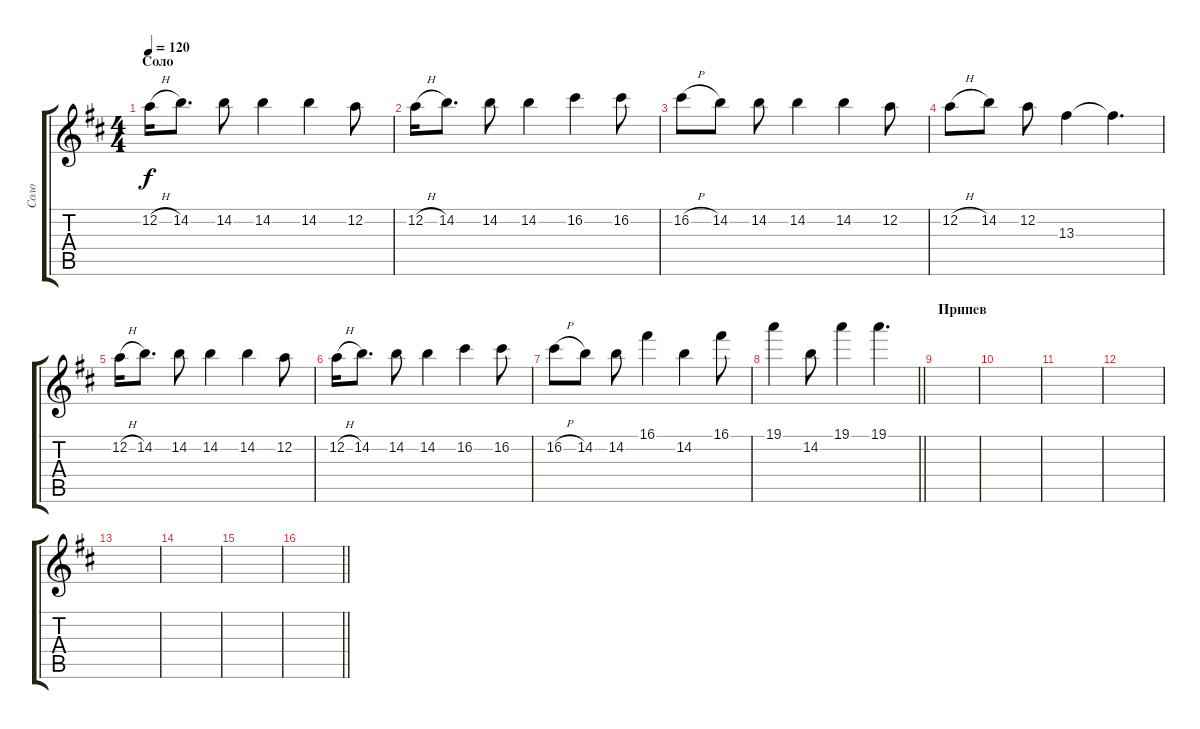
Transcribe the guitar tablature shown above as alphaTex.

\track ("Соло" "Соло") {instrument overdrivenguitar}
\staff {score tabs}
\tuning (D4 A3 F3 C3 G2 C2) {hide}
\ts (4 4)
\section ("" "Соло")
\tempo 120
\clef g2
\ks d
12.2{h}.16{dy f} 14.2.8{d} 14.2.8 14.2.4 14.2.4 12.2.8 |
12.2{h}.16 14.2.8{d} 14.2.8 14.2.4 16.2.4 16.2.8 |
16.2{h}.8 14.2.8 14.2.8 14.2.4 14.2.4 12.2.8 |
12.2{h}.8 14.2.8 12.2.8 13.3.4 13.3{t}.4{d} |
12.2{h}.16 14.2.8{d} 14.2.8 14.2.4 14.2.4 12.2.8 |
12.2{h}.16 14.2.8{d} 14.2.8 14.2.4 16.2.4 16.2.8 |
16.2{h}.8 14.2.8 14.2.8 16.1.4 14.2.4 16.1.8 |
\barLineRight lightlight
19.1.4 14.2.8 19.1.4 19.1.4{d} |
\section ("" "Припев")
|
|
|
|
|
|
|
\barLineRight lightlight
